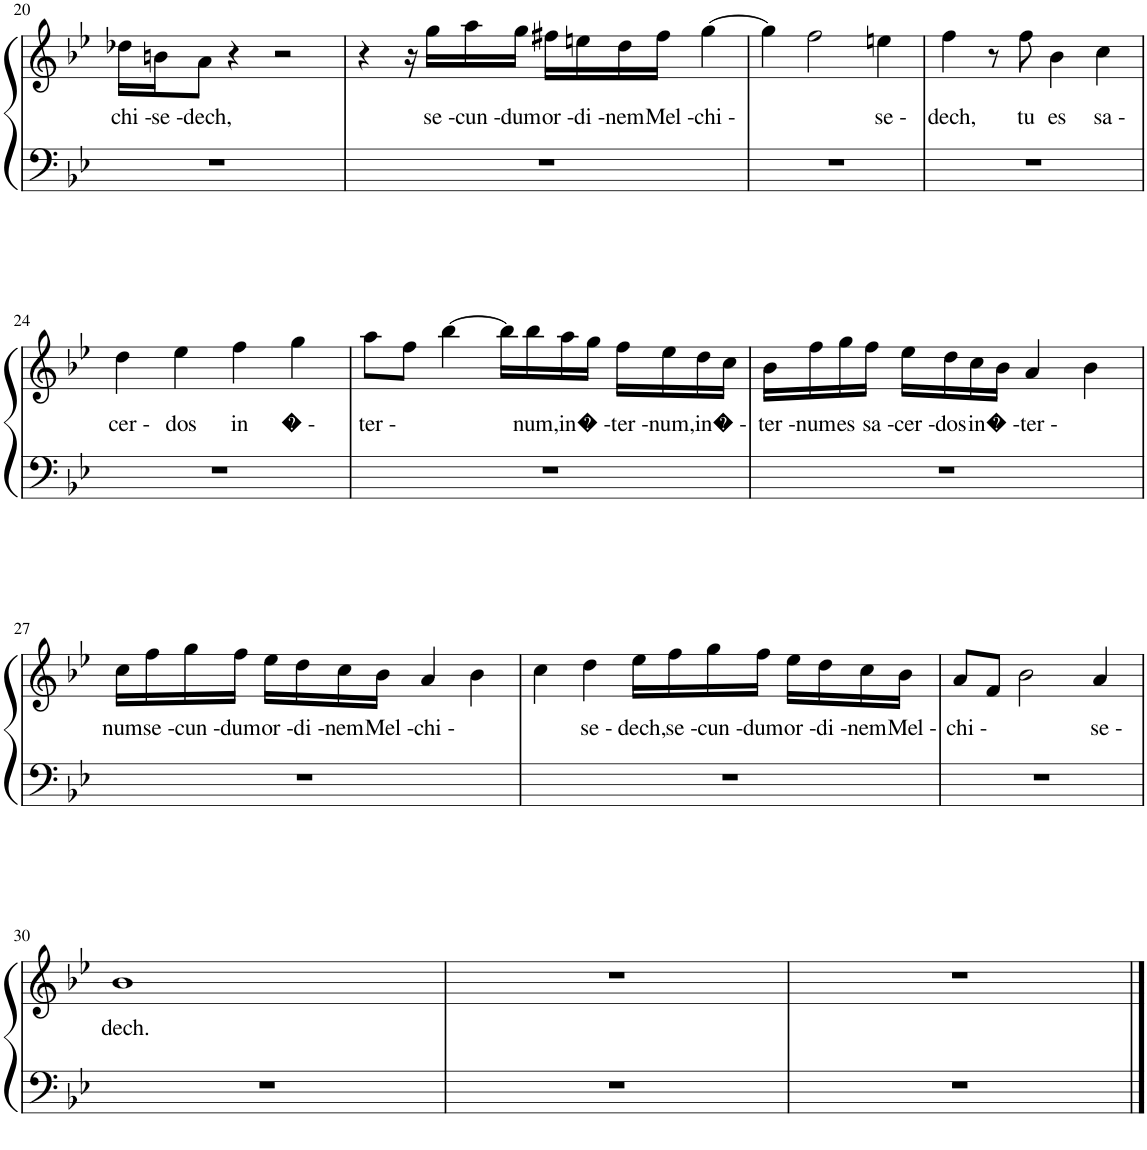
**kern	**kern	**text
*part1	*part1	*part1
*staff2	*staff1	*staff1
*I"Piano	*	*
*I'Pno.	*	*
!!LO:PB:g=z
*clefF4	*clefG2	*
*k[b-e-]	*k[b-e-]	*
*M4/4	*M4/4	*
*met(c)	*met(c)	*
=20	=20	=20
!	!	!LO:LY:b
1r	16dd-X\LL	chi -
!	!	!LO:LY:b
.	16bn\J	se -
!	!	!LO:LY:b
.	8a\J	dech,
.	4r	.
.	2r	.
=21	=21	=21
1r	4r	.
.	16r	.
!	!	!LO:LY:b
.	16gg\LL	se -
!	!	!LO:LY:b
.	16aa\	cun -
!	!	!LO:LY:b
.	16gg\JJ	dum
!	!	!LO:LY:b
.	16ff#X\LL	or -
!	!	!LO:LY:b
.	16een\	di -
!	!	!LO:LY:b
.	16dd\	nem
!	!	!LO:LY:b
.	16ff#\JJ	Mel -
!	!	!LO:LY:b
.	[4gg\	chi -
=22	=22	=22
1r	4gg\]	.
.	2ff\	.
!	!	!LO:LY:b
.	4een\	se -
=23	=23	=23
!	!	!LO:LY:b
1r	4ff\	dech,
.	8r	.
!	!	!LO:LY:b
.	8ff\	tu
!	!	!LO:LY:b
.	4b-\	es
!	!	!LO:LY:b
.	4cc\	sa -
!!LO:LB:g=z
=24	=24	=24
!	!	!LO:LY:b
1r	4dd\	cer -
!	!	!LO:LY:b
.	4ee-\	dos
!	!	!LO:LY:b
.	4ff\	in
!	!	!LO:LY:b
.	4gg\	� -
=25	=25	=25
!	!	!LO:LY:b
1r	8aa\L	ter -
.	8ff\J	.
.	[4bb-\	.
.	16bb-\LL]	.
!	!	!LO:LY:b
.	16bb-\	num,
!	!	!LO:LY:b
.	16aa\	in
!	!	!LO:LY:b
.	16gg\JJ	� -
!	!	!LO:LY:b
.	16ff\LL	ter -
!	!	!LO:LY:b
.	16ee-\	num,
!	!	!LO:LY:b
.	16dd\	in
!	!	!LO:LY:b
.	16cc\JJ	� -
=26	=26	=26
!	!	!LO:LY:b
1r	16b-\LL	ter -
!	!	!LO:LY:b
.	16ff\	num
!	!	!LO:LY:b
.	16gg\	es
!	!	!LO:LY:b
.	16ff\JJ	sa -
!	!	!LO:LY:b
.	16ee-\LL	cer -
!	!	!LO:LY:b
.	16dd\	dos
!	!	!LO:LY:b
.	16cc\	in
!	!	!LO:LY:b
.	16b-\JJ	� -
!	!	!LO:LY:b
.	4a/	ter -
.	4b-\	.
!!LO:LB:g=z
=27	=27	=27
!	!	!LO:LY:b
1r	16cc\LL	num
!	!	!LO:LY:b
.	16ff\	se -
!	!	!LO:LY:b
.	16gg\	cun -
!	!	!LO:LY:b
.	16ff\JJ	dum
!	!	!LO:LY:b
.	16ee-\LL	or -
!	!	!LO:LY:b
.	16dd\	di -
!	!	!LO:LY:b
.	16cc\	nem
!	!	!LO:LY:b
.	16b-\JJ	Mel -
!	!	!LO:LY:b
.	4a/	chi -
.	4b-\	.
=28	=28	=28
1r	4cc\	.
!	!	!LO:LY:b
.	4dd\	se -
!	!	!LO:LY:b
.	16ee-\LL	dech,
!	!	!LO:LY:b
.	16ff\	se -
!	!	!LO:LY:b
.	16gg\	cun -
!	!	!LO:LY:b
.	16ff\JJ	dum
!	!	!LO:LY:b
.	16ee-\LL	or -
!	!	!LO:LY:b
.	16dd\	di -
!	!	!LO:LY:b
.	16cc\	nem
!	!	!LO:LY:b
.	16b-\JJ	Mel -
=29	=29	=29
!	!	!LO:LY:b
1r	8a/L	chi -
.	8f/J	.
.	2b-\	.
!	!	!LO:LY:b
.	4a/	se -
!!LO:LB:g=z
=30	=30	=30
!	!	!LO:LY:b
1r	1b-	dech.
=31	=31	=31
1r	1r	.
=32	=32	=32
1r	1r	.
==	==	==
*-	*-	*-
